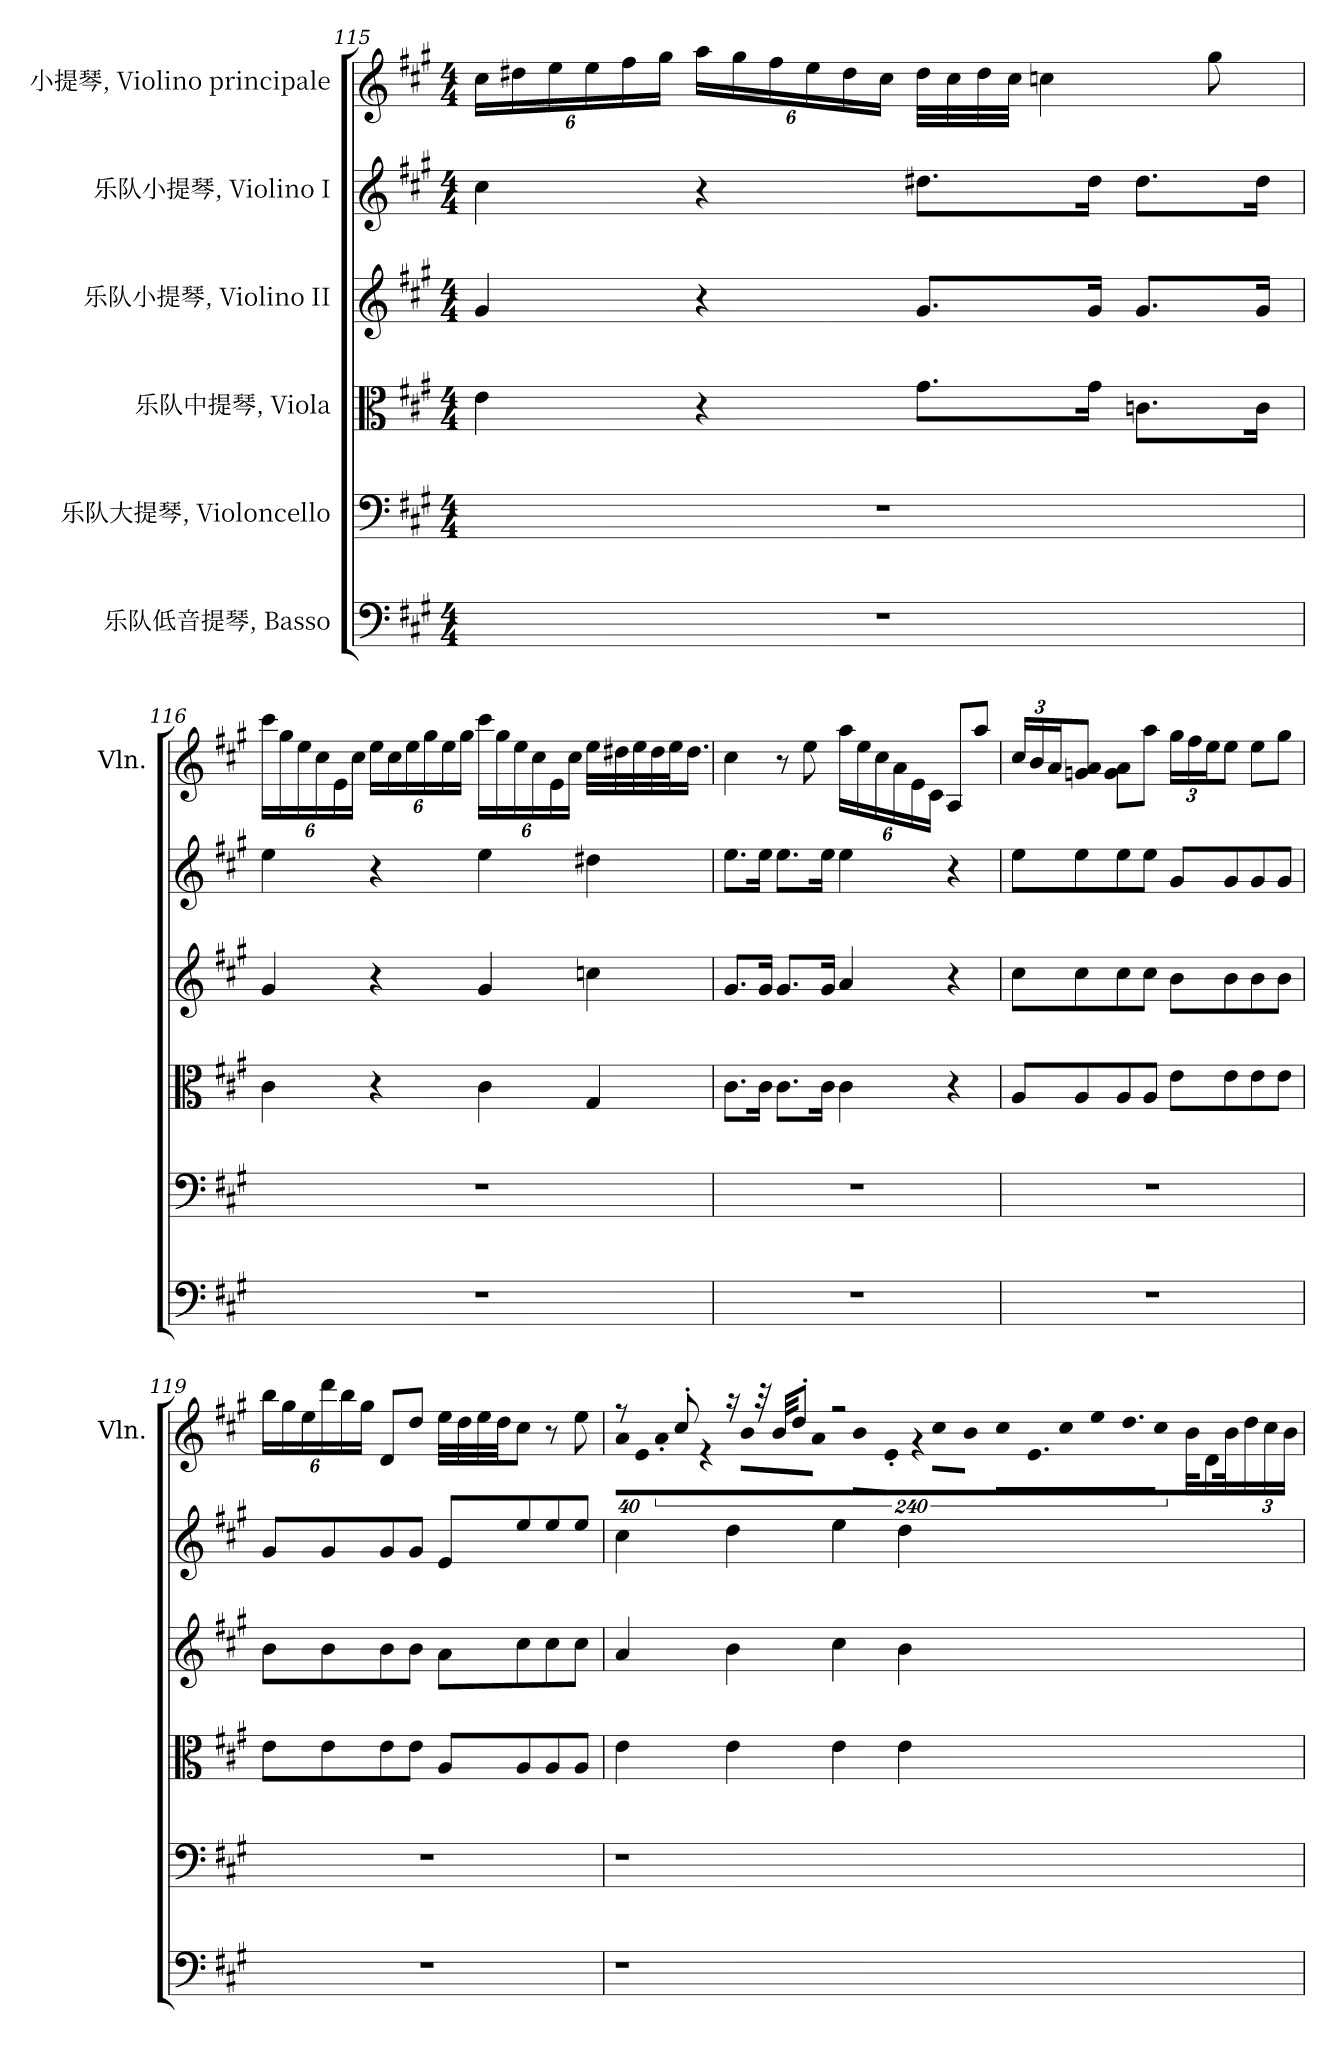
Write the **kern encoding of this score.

**kern	**kern	**kern	**kern	**kern	**kern
*part6	*part5	*part4	*part3	*part2	*part1
*staff6	*staff5	*staff4	*staff3	*staff2	*staff1
*I"乐队低音提琴, Basso	*I"乐队大提琴, Violoncello	*I"乐队中提琴, Viola	*I"乐队小提琴, Violino II	*I"乐队小提琴, Violino I	*I"小提琴, Violino principale
*	*	*	*	*	*I'Vln.
!!LO:PB:g=z
*clefF4	*clefF4	*clefC3	*clefG2	*clefG2	*clefG2
*ITrd7c12	*	*	*	*	*
*k[f#c#g#]	*k[f#c#g#]	*k[f#c#g#]	*k[f#c#g#]	*k[f#c#g#]	*k[f#c#g#]
*M4/4	*M4/4	*M4/4	*M4/4	*M4/4	*M4/4
*	*	*	*	*	*Xbrackettup
=115	=115	=115	=115	=115	=115
1r	1r	4e\	4g#/	4cc#\	24cc#\LL
.	.	.	.	.	24dd#X\
.	.	.	.	.	24ee\
.	.	.	.	.	24ee\
.	.	.	.	.	24ff#\
.	.	.	.	.	24gg#\JJ
.	.	4r	4r	4r	24aa\LL
.	.	.	.	.	24gg#\
.	.	.	.	.	24ff#\
.	.	.	.	.	24ee\
.	.	.	.	.	24dd#\
.	.	.	.	.	24cc#\JJ
.	.	8.g#\L	8.g#/L	8.dd#X\L	32dd#\LLL
.	.	.	.	.	32cc#\
.	.	.	.	.	32dd#\
.	.	.	.	.	32cc#\JJJ
.	.	.	.	.	4ccn\
.	.	16g#\Jk	16g#/Jk	16dd#\Jk	.
.	.	8.cn\L	8.g#/L	8.dd#\L	.
.	.	.	.	.	8gg#\
.	.	16c\Jk	16g#/Jk	16dd#\Jk	.
!!LO:LB:g=z
=116	=116	=116	=116	=116	=116
1r	1r	4c#\	4g#/	4ee\	24ccc#\LL
.	.	.	.	.	24gg#\
.	.	.	.	.	24ee\
.	.	.	.	.	24cc#\
.	.	.	.	.	24e\
.	.	.	.	.	24cc#\JJ
.	.	4r	4r	4r	24ee\LL
.	.	.	.	.	24cc#\
.	.	.	.	.	24ee\
.	.	.	.	.	24gg#\
.	.	.	.	.	24ee\
.	.	.	.	.	24gg#\JJ
.	.	4c#\	4g#/	4ee\	24ccc#\LL
.	.	.	.	.	24gg#\
.	.	.	.	.	24ee\
.	.	.	.	.	24cc#\
.	.	.	.	.	24e\
.	.	.	.	.	24cc#\JJ
.	.	4G#/	4ccn\	4dd#X\	32ee\LLL
.	.	.	.	.	32dd#X\
.	.	.	.	.	32ee\
.	.	.	.	.	32dd#\
.	.	.	.	.	32ee\J
.	.	.	.	.	16.dd#\JJ
=117	=117	=117	=117	=117	=117
1r	1r	8.c#\L	8.g#/L	8.ee\L	4cc#\
.	.	16c#\Jk	16g#/Jk	16ee\Jk	.
.	.	8.c#\L	8.g#/L	8.ee\L	8r
.	.	.	.	.	8ee\
.	.	16c#\Jk	16g#/Jk	16ee\Jk	.
.	.	4c#\	4a/	4ee\	24aa\LL
.	.	.	.	.	24ee\
.	.	.	.	.	24cc#\
.	.	.	.	.	24a\
.	.	.	.	.	24e\
.	.	.	.	.	24c#\JJ
.	.	4r	4r	4r	8A/L
.	.	.	.	.	8aa/J
!!LO:PB:g=z
=118	=118	=118	=118	=118	=118
1r	1r	8A/L	8cc#\L	8ee\L	24cc#/LL
.	.	.	.	.	24b/
.	.	.	.	.	24a/J
.	.	8A/	8cc#\	8ee\	8gn/ 8a/J
.	.	8A/	8cc#\	8ee\	8g\ 8a\L
.	.	8A/J	8cc#\J	8ee\J	8aa\J
.	.	8e\L	8b\L	8g#/L	24gg#\LL
.	.	.	.	.	24ff#\
.	.	.	.	.	24ee\J
.	.	8e\	8b\	8g#/	8ee\J
.	.	8e\	8b\	8g#/	8ee\L
.	.	8e\J	8b\J	8g#/J	8gg#\J
=119	=119	=119	=119	=119	=119
1r	1r	8e\L	8b\L	8g#/L	24bb\LL
.	.	.	.	.	24gg#\
.	.	.	.	.	24ee\
.	.	8e\	8b\	8g#/	24ddd\
.	.	.	.	.	24bb\
.	.	.	.	.	24gg#\JJ
.	.	8e\	8b\	8g#/	8d/L
.	.	8e\J	8b\J	8g#/J	8dd/J
.	.	8A/L	8a\L	8e/L	32ee\LLL
.	.	.	.	.	32dd\
.	.	.	.	.	32ee\
.	.	.	.	.	32dd\JJ
.	.	8A/	8cc#\	8ee/	8cc#\J
.	.	8A/	8cc#\	8ee/	8r
.	.	8A/J	8cc#\J	8ee/J	8ee\
!!LO:LB:g=z
=120	=120	=120	=120	=120	=120
*	*	*	*	*	*^
*	*	*	*	*	*	*brackettup
!	!	!	!	!	!	!LO:N:vis=32
1r	1r	4e\	4a/	4cc#\	8r	640%23a\LLL
!	!	!	!	!	!	!LO:N:vis=32
.	.	.	.	.	.	640%23e\J
!	!	!	!	!	!	!LO:N:vis=16
.	.	.	.	.	.	1920%137a'\JJ
.	.	.	.	.	8cc#'/	.
!	!	!	!	!	!	!LO:N:vis=32
.	.	.	.	.	.	640%23r
!	!	!	!	!	!	!LO:N:vis=32
.	.	.	.	.	.	640%23b\LLL
!	!	!	!	!	!	!LO:N:vis=32
.	.	.	.	.	.	640%23a\JJJ
.	.	4e\	4b\	4dd\	16r	.
!	!	!	!	!	!	!LO:N:vis=32
.	.	.	.	.	.	640%23b\KLL
!	!	!	!	!	!	!LO:N:vis=16
.	.	.	.	.	.	1920%137e'\JJ
.	.	.	.	.	32r	.
.	.	.	.	.	32b/KKL	.
!	!	!	!	!	!	!LO:N:vis=16
.	.	.	.	.	.	1920%137r
.	.	.	.	.	8dd'/J	.
!	!	!	!	!	!	!LO:N:vis=32
.	.	.	.	.	.	640%23cc#\LLL
!	!	!	!	!	!	!LO:N:vis=32
.	.	.	.	.	.	640%23b\JJJ
.	.	4e\	4cc#\	4ee\	2r	.
*	*	*	*	*	*	*Xbrackettup
!	!	!	!	!	!	!LO:N:vis=32
.	.	.	.	.	.	640%23cc#\LLL
!	!	!	!	!	!	!LO:N:vis=32.
.	.	.	.	.	.	1920%103e\
!	!	!	!	!	!	!LO:N:vis=32
.	.	.	.	.	.	640%23cc#\
!	!	!	!	!	!	!LO:N:vis=32
.	.	.	.	.	.	640%23ee\
!	!	!	!	!	!	!LO:N:vis=32.
.	.	.	.	.	.	1920%103dd\
!	!	!	!	!	!	!LO:N:vis=32
.	.	.	.	.	.	640%23cc#\JJJ
.	.	4e\	4b\	4dd\	.	.
.	.	.	.	.	.	32b\KLL
.	.	.	.	.	.	16d\
.	.	.	.	.	.	32b\K
.	.	.	.	.	.	24dd\
.	.	.	.	.	.	24cc#\
.	.	.	.	.	.	24b\JJ
384ryy	384ryy	384ryy	384ryy	384ryy	384ryy	.
*	*	*	*	*	*v	*v
=	=	=	=	=	=
*-	*-	*-	*-	*-	*-
